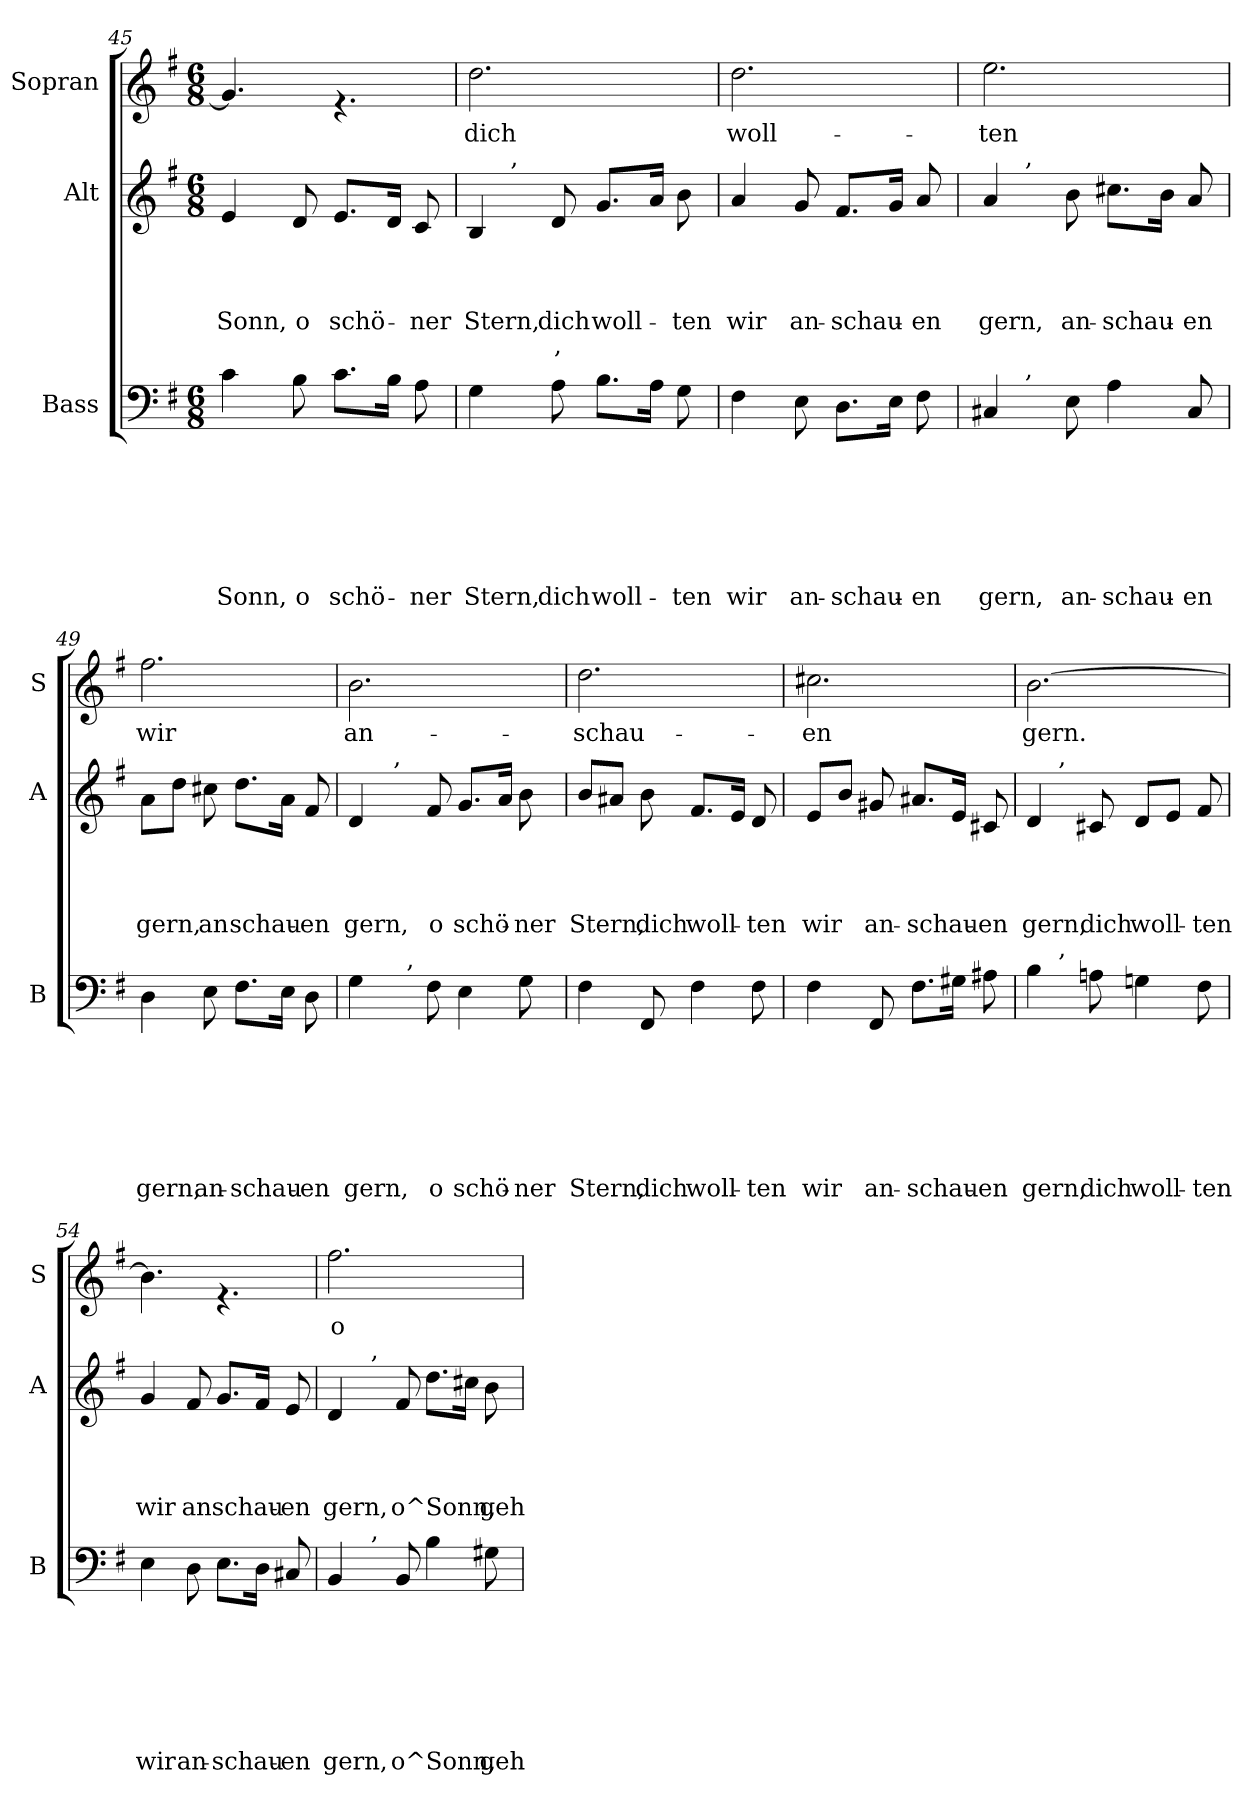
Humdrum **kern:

**kern	**text	**text	**text	**text	**text	**text	**text	**kern	**text	**text	**text	**text	**text	**kern	**text
*part3	*part3	*part3	*part3	*part3	*part3	*part3	*part3	*part2	*part2	*part2	*part2	*part2	*part2	*part1	*part1
*staff3	*staff3	*staff3	*staff3	*staff3	*staff3	*staff3	*staff3	*staff2	*staff2	*staff2	*staff2	*staff2	*staff2	*staff1	*staff1
*I"Bass	*	*	*	*	*	*	*	*I"Alt	*	*	*	*	*	*I"Sopran	*
*I'B	*	*	*	*	*	*	*	*I'A	*	*	*	*	*	*I'S	*
*clefF4	*	*	*	*	*	*	*	*clefG2	*	*	*	*	*	*clefG2	*
*k[f#]	*	*	*	*	*	*	*	*k[f#]	*	*	*	*	*	*k[f#]	*
*G:	*	*	*	*	*	*	*	*G:	*	*	*	*	*	*G:	*
*M6/8	*	*	*	*	*	*	*	*M6/8	*	*	*	*	*	*M6/8	*
=45	=45	=45	=45	=45	=45	=45	=45	=45	=45	=45	=45	=45	=45	=45	=45
!	!	!	!	!	!	!	!LO:LY:b:rj	!	!	!	!	!LO:LY:b:rj	!	!	!
4c\	.	.	.	.	.	.	Sonn,	4e/	.	.	.	Sonn,	.	4.g/]	.
!	!	!	!	!	!	!	!LO:LY:b:rj	!	!	!	!	!LO:LY:b:rj	!	!	!
8B\	.	.	.	.	.	.	o	8d/	.	.	.	o	.	.	.
!	!	!	!	!	!	!	!LO:LY:b:rj	!	!	!	!	!LO:LY:b:rj	!	!	!
8.c\L	.	.	.	.	.	.	schö-	8.e/L	.	.	.	schö-	.	4.rf	.
16B\Jk	.	.	.	.	.	.	.	16d/Jk	.	.	.	.	.	.	.
!	!	!	!	!	!	!	!LO:LY:b:rj	!	!	!	!	!LO:LY:b:rj	!	!	!
8A\	.	.	.	.	.	.	-ner	8c/	.	.	.	-ner	.	.	.
=46	=46	=46	=46	=46	=46	=46	=46	=46	=46	=46	=46	=46	=46	=46	=46
!	!	!	!	!	!	!	!LO:LY:b:rj	!	!	!	!	!LO:LY:b:rj	!	!	!LO:LY:b:rj
*	*	*	*	*	*	*	*	*^	*	*	*	*	*	*	*
4G\	.	.	.	.	.	.	Stern,	4B/	8ryy	.	.	.	Stern,	.	2.dd\	dich
!	!	!	!	!	!	!	!	!	!LO:TX:a:t=,	!	!	!	!	!	!	!
.	.	.	.	.	.	.	.	.	2ryy	.	.	.	.	.	.	.
!	!	!	!	!	!	!	!LO:LY:b:rj	!	!	!	!	!	!LO:LY:b:rj	!LO:LY:b:rj	!	!
8A\	.	.	.	.	.	.	dich	8d/	.	.	.	.	dich	,	.	.
!	!	!	!	!	!	!	!LO:LY:b:rj	!	!	!	!	!	!LO:LY:b:rj	!	!	!
8.B\L	.	.	.	.	.	.	woll-	8.g/L	.	.	.	.	woll-	.	.	.
16A\Jk	.	.	.	.	.	.	.	16a/Jk	.	.	.	.	.	.	.	.
!	!	!	!	!	!	!	!LO:LY:b:rj	!	!	!	!	!	!LO:LY:b:rj	!	!	!
8G\	.	.	.	.	.	.	-ten	8b\	8ryy	.	.	.	-ten	.	.	.
!!LO:LB:g=z
=47	=47	=47	=47	=47	=47	=47	=47	=47	=47	=47	=47	=47	=47	=47	=47	=47
!	!	!	!	!	!	!	!LO:LY:b:rj	!	!	!	!	!	!LO:LY:b:rj	!	!	!LO:LY:b:rj
*	*	*	*	*	*	*	*	*v	*v	*	*	*	*	*	*	*
4F#\	.	.	.	.	.	.	wir	4a/	.	.	.	wir	.	2.dd\	woll-
!	!	!	!	!	!	!	!LO:LY:b:rj	!	!	!	!	!LO:LY:b:rj	!	!	!
8E\	.	.	.	.	.	.	an-	8g/	.	.	.	an-	.	.	.
!	!	!	!	!	!	!	!LO:LY:b:rj	!	!	!	!	!LO:LY:b:rj	!	!	!
8.D\L	.	.	.	.	.	.	-schau-	8.f#/L	.	.	.	-schau-	.	.	.
16E\Jk	.	.	.	.	.	.	.	16g/Jk	.	.	.	.	.	.	.
!	!	!	!	!	!	!	!LO:LY:b:rj	!	!	!	!	!LO:LY:b:rj	!	!	!
8F#\	.	.	.	.	.	.	-en	8a/	.	.	.	-en	.	.	.
=48	=48	=48	=48	=48	=48	=48	=48	=48	=48	=48	=48	=48	=48	=48	=48
!	!	!	!	!	!	!	!LO:LY:b:rj	!	!	!	!	!LO:LY:b:rj	!	!	!LO:LY:b:rj
*^	*	*	*	*	*	*	*	*^	*	*	*	*	*	*	*
4C#X/	8ryy	.	.	.	.	.	.	gern,	4a/	8ryy	.	.	.	gern,	.	2.ee\	-ten
!	!	!	!	!	!	!	!	!	!	!LO:TX:a:t=,	!	!	!	!	!	!	!
!	!LO:TX:a:t=,	!	!	!	!	!	!	!	!	!	!	!	!	!	!	!	!
.	2ryy	.	.	.	.	.	.	.	.	2ryy	.	.	.	.	.	.	.
!	!	!	!	!	!	!	!	!LO:LY:b:rj	!	!	!	!	!	!LO:LY:b:rj	!	!	!
8E\	.	.	.	.	.	.	.	an-	8b\	.	.	.	.	an-	.	.	.
!	!	!	!	!	!	!	!	!LO:LY:b:rj	!	!	!	!	!	!LO:LY:b:rj	!	!	!
4A\	.	.	.	.	.	.	.	-schau-	8.cc#X\L	.	.	.	.	-schau-	.	.	.
.	.	.	.	.	.	.	.	.	16b\Jk	.	.	.	.	.	.	.	.
!	!	!	!	!	!	!	!	!LO:LY:b:rj	!	!	!	!	!	!LO:LY:b:rj	!	!	!
8C#/	8ryy	.	.	.	.	.	.	-en	8a/	8ryy	.	.	.	-en	.	.	.
=49	=49	=49	=49	=49	=49	=49	=49	=49	=49	=49	=49	=49	=49	=49	=49	=49	=49
!	!	!	!	!	!	!	!	!LO:LY:b:rj	!	!	!	!	!	!LO:LY:b:rj	!	!	!LO:LY:b:rj
*v	*v	*	*	*	*	*	*	*	*	*	*	*	*	*	*	*	*
*	*	*	*	*	*	*	*	*v	*v	*	*	*	*	*	*	*
4D\	.	.	.	.	.	.	gern,	8a\L	.	.	.	gern,	.	2.ff#\	wir
.	.	.	.	.	.	.	.	8dd\J	.	.	.	.	.	.	.
!	!	!	!	!	!	!	!LO:LY:b:rj	!	!	!	!	!LO:LY:b:rj	!	!	!
8E\	.	.	.	.	.	.	an-	8cc#X\	.	.	.	an	.	.	.
!	!	!	!	!	!	!	!LO:LY:b:rj	!	!	!	!	!LO:LY:b:rj	!	!	!
8.F#\L	.	.	.	.	.	.	-schau-	8.dd\L	.	.	.	schau-	.	.	.
16E\Jk	.	.	.	.	.	.	.	16a\Jk	.	.	.	.	.	.	.
!	!	!	!	!	!	!	!LO:LY:b:rj	!	!	!	!	!LO:LY:b:rj	!	!	!
8D\	.	.	.	.	.	.	-en	8f#/	.	.	.	-en	.	.	.
=50	=50	=50	=50	=50	=50	=50	=50	=50	=50	=50	=50	=50	=50	=50	=50
!	!	!	!	!	!	!	!LO:LY:b:rj	!	!	!	!	!LO:LY:b:rj	!	!	!LO:LY:b:rj
*^	*	*	*	*	*	*	*	*^	*	*	*	*	*	*	*
4G\	8.ryy	.	.	.	.	.	.	gern,	4d/	8ryy	.	.	.	gern,	.	2.b\	an-
.	.	.	.	.	.	.	.	.	.	32ryy	.	.	.	.	.	.	.
!	!	!	!	!	!	!	!	!	!	!LO:TX:a:t=,	!	!	!	!	!	!	!
.	.	.	.	.	.	.	.	.	.	2ryy	.	.	.	.	.	.	.
!	!LO:TX:a:t=,	!	!	!	!	!	!	!	!	!	!	!	!	!	!	!	!
.	2ryy	.	.	.	.	.	.	.	.	.	.	.	.	.	.	.	.
!	!	!	!	!	!	!	!	!LO:LY:b:rj	!	!	!	!	!	!LO:LY:b:rj	!	!	!
8F#\	.	.	.	.	.	.	.	o	8f#/	.	.	.	.	o	.	.	.
!	!	!	!	!	!	!	!	!LO:LY:b:rj	!	!	!	!	!	!LO:LY:b:rj	!	!	!
4E\	.	.	.	.	.	.	.	schö-	8.g/L	.	.	.	.	schö-	.	.	.
.	.	.	.	.	.	.	.	.	16a/Jk	.	.	.	.	.	.	.	.
!	!	!	!	!	!	!	!	!LO:LY:b:rj	!	!	!	!	!	!LO:LY:b:rj	!	!	!
8G\	.	.	.	.	.	.	.	-ner	8b\	.	.	.	.	-ner	.	.	.
.	.	.	.	.	.	.	.	.	.	16.ryy	.	.	.	.	.	.	.
.	16ryy	.	.	.	.	.	.	.	.	.	.	.	.	.	.	.	.
!!LO:PB:g=z
=51	=51	=51	=51	=51	=51	=51	=51	=51	=51	=51	=51	=51	=51	=51	=51	=51	=51
!	!	!	!	!	!	!	!	!LO:LY:b:rj	!	!	!	!	!	!LO:LY:b:rj	!	!	!LO:LY:b:rj
*v	*v	*	*	*	*	*	*	*	*	*	*	*	*	*	*	*	*
*	*	*	*	*	*	*	*	*v	*v	*	*	*	*	*	*	*
4F#\	.	.	.	.	.	.	Stern,	8b/L	.	.	.	Stern,	.	2.dd\	-schau-
.	.	.	.	.	.	.	.	8a#X/J	.	.	.	.	.	.	.
!	!	!	!	!	!	!	!LO:LY:b:rj	!	!	!	!	!LO:LY:b:rj	!	!	!
8FF#/	.	.	.	.	.	.	dich	8b\	.	.	.	dich	.	.	.
!	!	!	!	!	!	!	!LO:LY:b:rj	!	!	!	!	!LO:LY:b:rj	!	!	!
4F#\	.	.	.	.	.	.	woll-	8.f#/L	.	.	.	woll-	.	.	.
.	.	.	.	.	.	.	.	16e/Jk	.	.	.	.	.	.	.
!	!	!	!	!	!	!	!LO:LY:b:rj	!	!	!	!	!LO:LY:b:rj	!	!	!
8F#\	.	.	.	.	.	.	-ten	8d/	.	.	.	-ten	.	.	.
=52	=52	=52	=52	=52	=52	=52	=52	=52	=52	=52	=52	=52	=52	=52	=52
!	!	!	!	!	!	!	!LO:LY:b:rj	!	!	!	!	!LO:LY:b:rj	!	!	!LO:LY:b:rj
4F#\	.	.	.	.	.	.	wir	8e/L	.	.	.	wir	.	2.cc#X\	-en
.	.	.	.	.	.	.	.	8b/J	.	.	.	.	.	.	.
!	!	!	!	!	!	!	!LO:LY:b:rj	!	!	!	!	!LO:LY:b:rj	!	!	!
8FF#/	.	.	.	.	.	.	an-	8g#X/	.	.	.	an-	.	.	.
!	!	!	!	!	!	!	!LO:LY:b:rj	!	!	!	!	!LO:LY:b:rj	!	!	!
8.F#\L	.	.	.	.	.	.	-schau-	8.a#X/L	.	.	.	-schau-	.	.	.
16G#X\Jk	.	.	.	.	.	.	.	16e/Jk	.	.	.	.	.	.	.
!	!	!	!	!	!	!	!LO:LY:b:rj	!	!	!	!	!LO:LY:b:rj	!	!	!
8A#X\	.	.	.	.	.	.	-en	8c#X/	.	.	.	-en	.	.	.
=53	=53	=53	=53	=53	=53	=53	=53	=53	=53	=53	=53	=53	=53	=53	=53
!	!	!	!	!	!	!	!LO:LY:b:rj	!	!	!	!	!LO:LY:b:rj	!	!	!LO:LY:b:rj
*^	*	*	*	*	*	*	*	*^	*	*	*	*	*	*	*
4B\	8ryy	.	.	.	.	.	.	gern,	4d/	8ryy	.	.	.	gern,	.	[>2.b\	gern.
!	!	!	!	!	!	!	!	!	!	!LO:TX:a:t=,	!	!	!	!	!	!	!
!	!LO:TX:a:t=,	!	!	!	!	!	!	!	!	!	!	!	!	!	!	!	!
.	2ryy	.	.	.	.	.	.	.	.	2ryy	.	.	.	.	.	.	.
!	!	!	!	!	!	!	!	!LO:LY:b:rj	!	!	!	!	!	!LO:LY:b:rj	!	!	!
8An\	.	.	.	.	.	.	.	dich	8c#X/	.	.	.	.	dich	.	.	.
!	!	!	!	!	!	!	!	!LO:LY:b:rj	!	!	!	!	!	!LO:LY:b:rj	!	!	!
4Gn\	.	.	.	.	.	.	.	woll-	8d/L	.	.	.	.	woll-	.	.	.
.	.	.	.	.	.	.	.	.	8e/J	.	.	.	.	.	.	.	.
!	!	!	!	!	!	!	!	!LO:LY:b:rj	!	!	!	!	!	!LO:LY:b:rj	!	!	!
8F#\	8ryy	.	.	.	.	.	.	-ten	8f#/	8ryy	.	.	.	-ten	.	.	.
=54	=54	=54	=54	=54	=54	=54	=54	=54	=54	=54	=54	=54	=54	=54	=54	=54	=54
!	!	!	!	!	!	!	!	!LO:LY:b:rj	!	!	!	!	!	!LO:LY:b:rj	!	!	!
*v	*v	*	*	*	*	*	*	*	*	*	*	*	*	*	*	*	*
*	*	*	*	*	*	*	*	*v	*v	*	*	*	*	*	*	*
4E\	.	.	.	.	.	.	wir	4g/	.	.	.	wir	.	4.b\]	.
!	!	!	!	!	!	!	!LO:LY:b:rj	!	!	!	!	!LO:LY:b:rj	!	!	!
8D\	.	.	.	.	.	.	an-	8f#/	.	.	.	an	.	.	.
!	!	!	!	!	!	!	!LO:LY:b:rj	!	!	!	!	!LO:LY:b:rj	!	!	!
8.E\L	.	.	.	.	.	.	-schau-	8.g/L	.	.	.	schau-	.	4.rf	.
16D\Jk	.	.	.	.	.	.	.	16f#/Jk	.	.	.	.	.	.	.
!	!	!	!	!	!	!	!LO:LY:b:rj	!	!	!	!	!LO:LY:b:rj	!	!	!
8C#X/	.	.	.	.	.	.	-en	8e/	.	.	.	-en	.	.	.
!!LO:PB:g=z
=55	=55	=55	=55	=55	=55	=55	=55	=55	=55	=55	=55	=55	=55	=55	=55
!	!	!	!	!	!	!	!LO:LY:b:rj	!	!	!	!	!LO:LY:b:rj	!	!	!LO:LY:b:rj
*^	*	*	*	*	*	*	*	*^	*	*	*	*	*	*	*
4BB/	8ryy	.	.	.	.	.	.	gern,	4d/	8ryy	.	.	.	gern,	.	2.ff#\	o
.	32ryy	.	.	.	.	.	.	.	.	32ryy	.	.	.	.	.	.	.
!	!	!	!	!	!	!	!	!	!	!LO:TX:a:t=,	!	!	!	!	!	!	!
!	!LO:TX:a:t=,	!	!	!	!	!	!	!	!	!	!	!	!	!	!	!	!
.	2ryy	.	.	.	.	.	.	.	.	2ryy	.	.	.	.	.	.	.
!	!	!	!	!	!	!	!	!LO:LY:b:rj	!	!	!	!	!	!LO:LY:b:rj	!	!	!
8BB/	.	.	.	.	.	.	.	o^Sonn,	8f#/	.	.	.	.	o^Sonn,	.	.	.
4B\	.	.	.	.	.	.	.	.	8.dd\L	.	.	.	.	.	.	.	.
.	.	.	.	.	.	.	.	.	16cc#X\Jk	.	.	.	.	.	.	.	.
!	!	!	!	!	!	!	!	!LO:LY:b:rj	!	!	!	!	!	!LO:LY:b:rj	!	!	!
8G#X\	.	.	.	.	.	.	.	geh	8b\	.	.	.	.	geh	.	.	.
.	16.ryy	.	.	.	.	.	.	.	.	16.ryy	.	.	.	.	.	.	.
*v	*v	*	*	*	*	*	*	*	*	*	*	*	*	*	*	*	*
*	*	*	*	*	*	*	*	*v	*v	*	*	*	*	*	*	*
=	=	=	=	=	=	=	=	=	=	=	=	=	=	=	=
*-	*-	*-	*-	*-	*-	*-	*-	*-	*-	*-	*-	*-	*-	*-	*-
